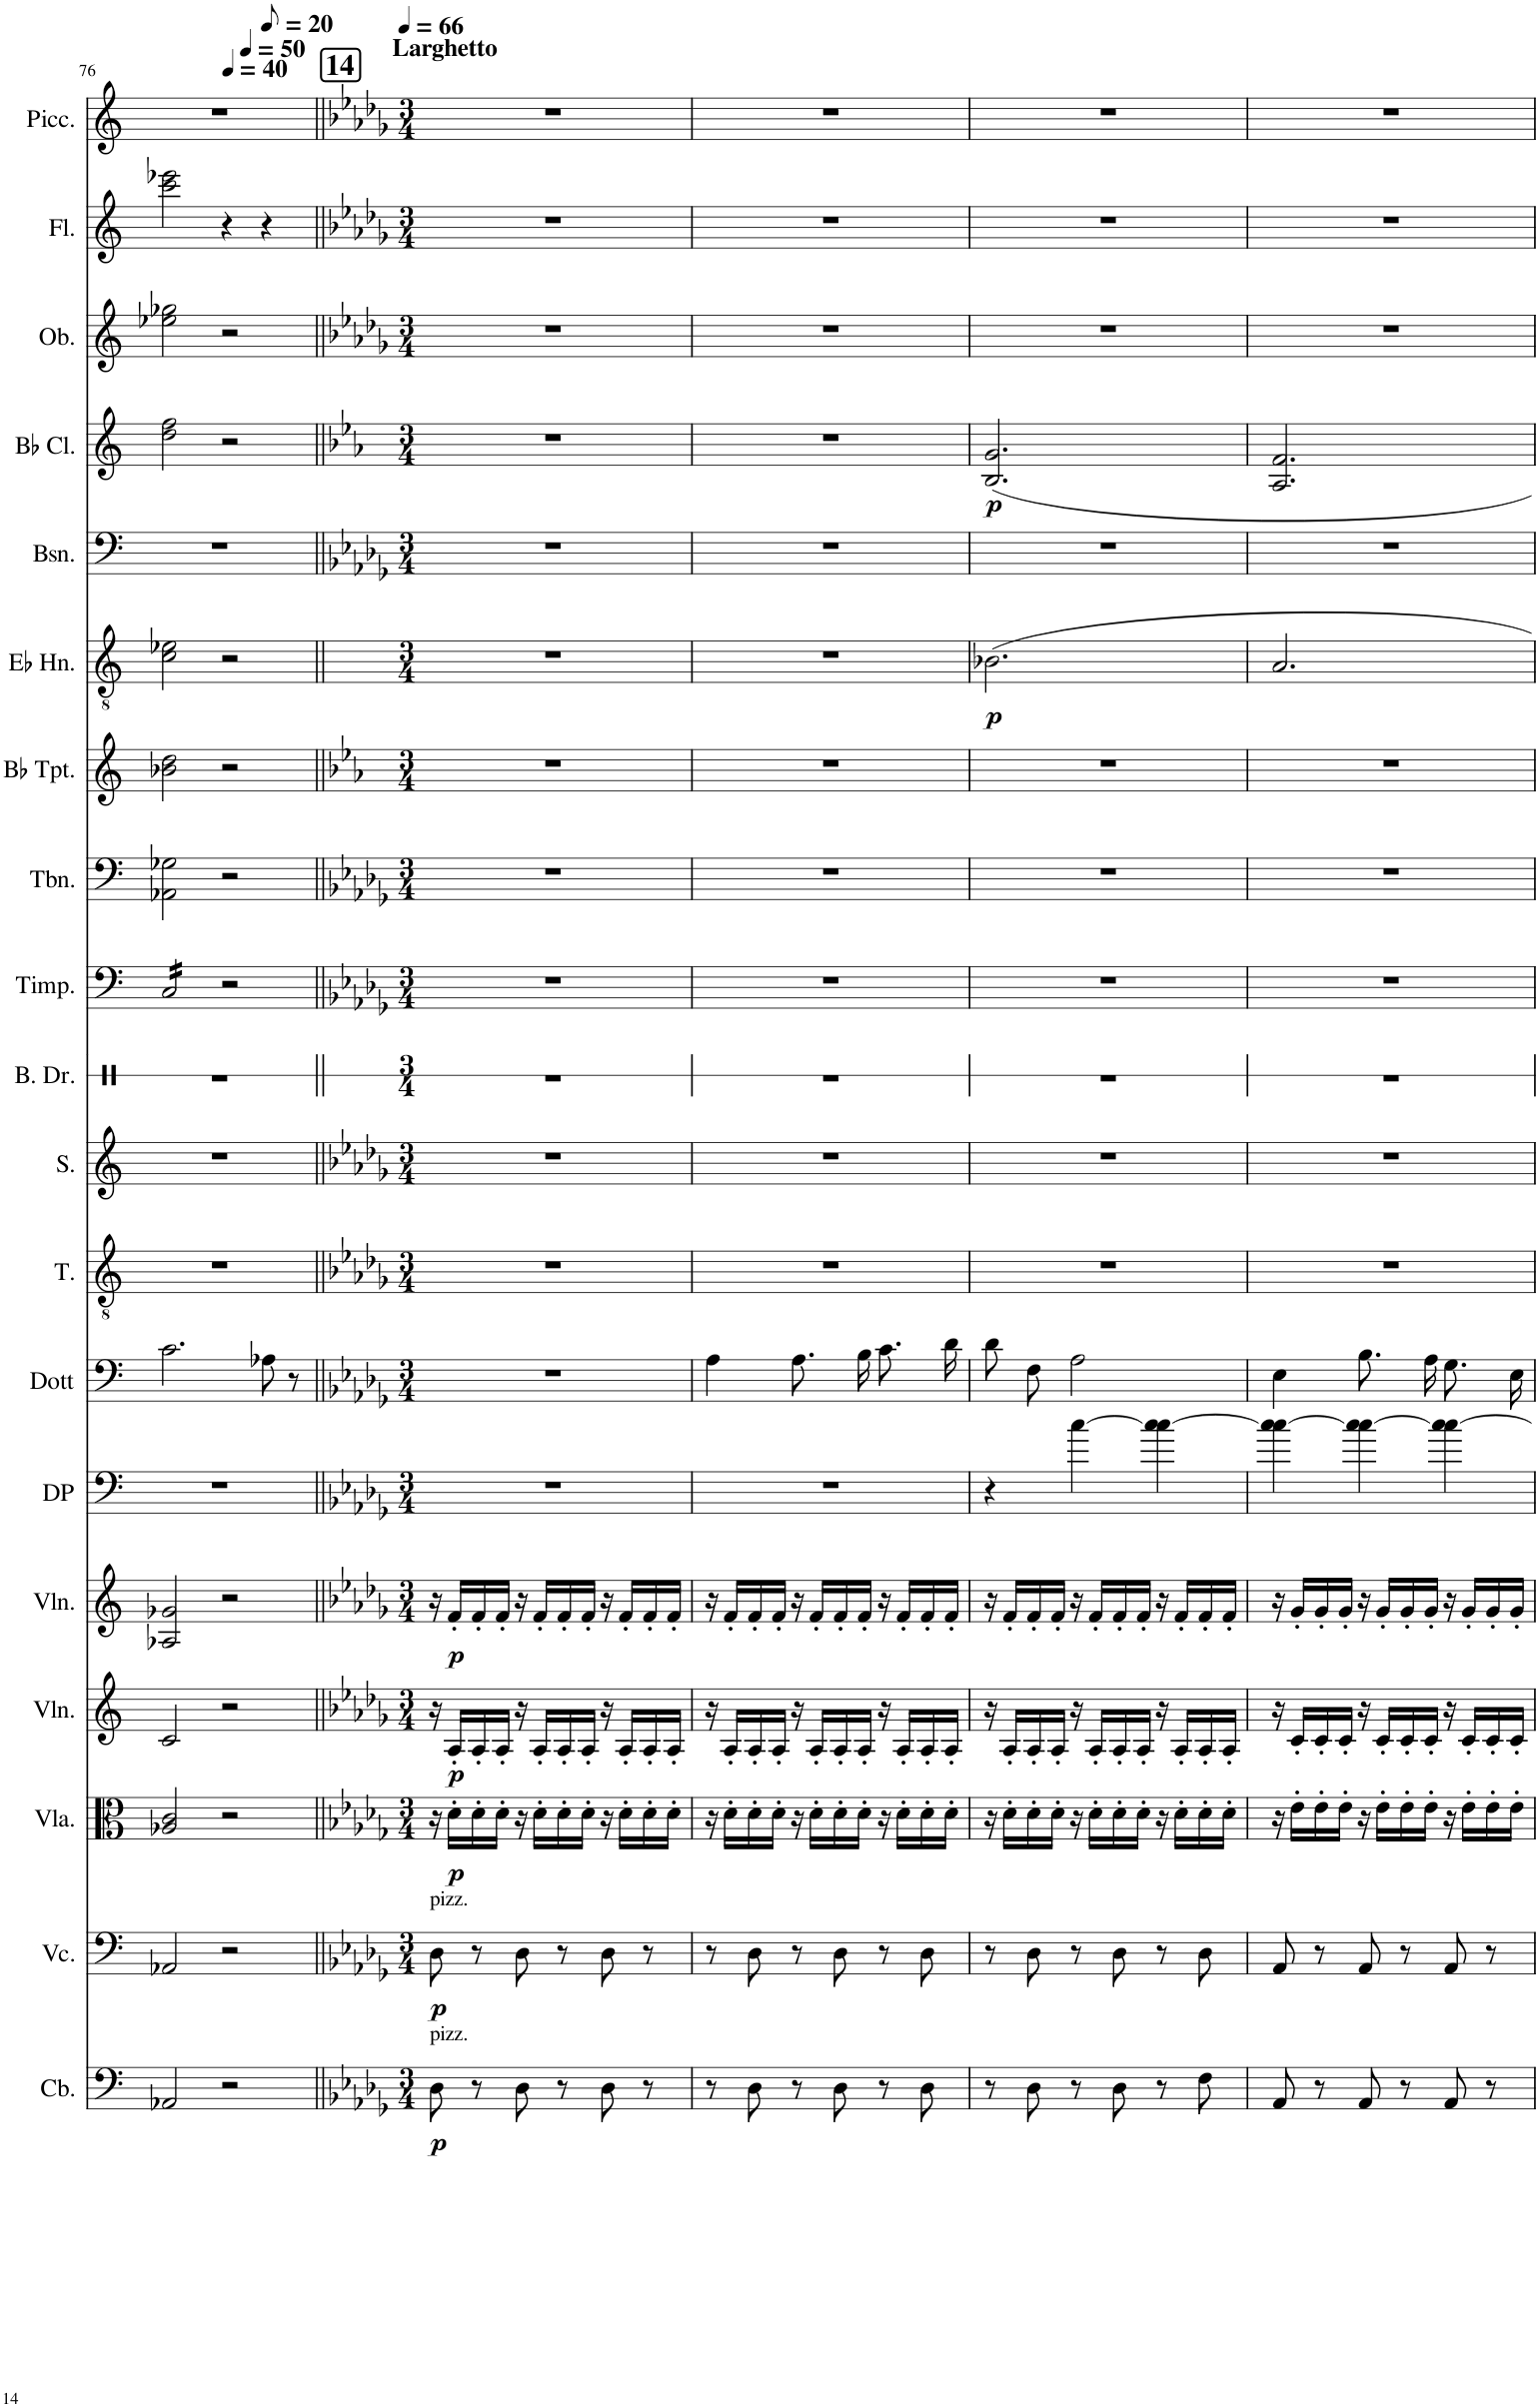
**kern	**dynam	**kern	**dynam	**kern	**dynam	**kern	**dynam	**kern	**dynam	**kern	**kern	**kern	**kern	**kern	**kern	**kern	**kern	**kern	**dynam	**kern	**kern	**dynam	**kern	**kern	**kern
*part19	*part19	*part18	*part18	*part17	*part17	*part16	*part16	*part15	*part15	*part14	*part13	*part12	*part11	*part10	*part9	*part8	*part7	*part6	*part6	*part5	*part4	*part4	*part3	*part2	*part1
*staff19	*staff19	*staff18	*staff18	*staff17	*staff17	*staff16	*staff16	*staff15	*staff15	*staff14	*staff13	*staff12	*staff11	*staff10	*staff9	*staff8	*staff7	*staff6	*staff6	*staff5	*staff4	*staff4	*staff3	*staff2	*staff1
*I"Contrabass	*	*I"Violoncello	*	*I"Viola	*	*I"Violin	*	*I"Violin	*	*I"Don Pasqule	*I"Dottore Malatesta	*I"Tenor	*I"Soprano	*I"Bass Drum	*I"Timpani	*I"Trombone	*I"C Trumpet	*I"Horn in C	*	*I"Bassoon	*I"C Clarinet	*	*I"Oboe	*I"Flute	*I"Piccolo
*I'Cb.	*	*I'Vc.	*	*I'Vla.	*	*I'Vln.	*	*I'Vln.	*	*I'DP	*I'Dott	*I'T.	*I'S.	*I'B. Dr.	*I'Timp.	*I'Tbn.	*I'C Tpt.	*	*	*I'Bsn.	*I'C Cl.	*	*I'Ob.	*I'Fl.	*I'Picc.
!!LO:PB:g=z
*clefF4	*	*clefF4	*	*clefC3	*	*clefG2	*	*clefG2	*	*clefF4	*clefF4	*clefGv2	*clefG2	*clefX	*clefF4	*clefF4	*clefG2	*clefGv2	*	*clefF4	*clefG2	*	*clefG2	*clefG2	*clefG2
*Trd7c12	*	*	*	*	*	*	*	*	*	*	*	*	*	*	*	*	*Trd1c2	*Trd5c9	*	*	*Trd1c2	*	*	*	*Trd-7c-12
*k[]	*	*k[]	*	*k[]	*	*k[]	*	*k[]	*	*k[]	*k[]	*k[]	*k[]	*k[]	*k[]	*k[]	*k[]	*k[]	*	*k[]	*k[]	*	*k[]	*k[]	*k[]
*M4/4	*	*M4/4	*	*M4/4	*	*M4/4	*	*M4/4	*	*M4/4	*M4/4	*M4/4	*M4/4	*M4/4	*M4/4	*M4/4	*M4/4	*M4/4	*	*M4/4	*M4/4	*	*M4/4	*M4/4	*M4/4
=76	=76	=76	=76	=76	=76	=76	=76	=76	=76	=76	=76	=76	=76	=76	=76	=76	=76	=76	=76	=76	=76	=76	=76	=76	=76
*	*	*	*	*	*	*	*	*	*	*	*	*	*	*	*	*	*	*	*	*	*	*	*	*	*^
*	*	*	*	*	*	*	*	*	*	*	*	*	*	*	*	*	*	*	*	*	*	*	*	*	*	*^
*	*	*	*	*	*	*	*	*	*	*	*	*	*	*	*	*	*	*	*	*	*	*	*	*	*	*	*^
*	*	*	*	*	*	*	*	*	*	*	*	*	*	*	*tremolo	*	*	*	*	*	*	*	*	*	*	*	*	*
2AA-X/	.	2AA-X/	.	2A-X/ 2c/	.	2c/	.	2A-X/ 2g-X/	.	1r	2.c\	1r	1r	1r	16C/LL	2AA-X\ 2G-X\	2b-X\ 2dd\	2c\ 2e-X\	.	1r	2dd\ 2ff\	.	2ee-X\ 2gg-X\	2ccc\ 2eee-X\	1r	2ryy	2.ryy	2..ryy
.	.	.	.	.	.	.	.	.	.	.	.	.	.	.	16C/	.	.	.	.	.	.	.	.	.	.	.	.	.
.	.	.	.	.	.	.	.	.	.	.	.	.	.	.	16C/	.	.	.	.	.	.	.	.	.	.	.	.	.
.	.	.	.	.	.	.	.	.	.	.	.	.	.	.	16C/	.	.	.	.	.	.	.	.	.	.	.	.	.
.	.	.	.	.	.	.	.	.	.	.	.	.	.	.	16C/	.	.	.	.	.	.	.	.	.	.	.	.	.
.	.	.	.	.	.	.	.	.	.	.	.	.	.	.	16C/	.	.	.	.	.	.	.	.	.	.	.	.	.
.	.	.	.	.	.	.	.	.	.	.	.	.	.	.	16C/	.	.	.	.	.	.	.	.	.	.	.	.	.
.	.	.	.	.	.	.	.	.	.	.	.	.	.	.	16C/JJ	.	.	.	.	.	.	.	.	.	.	.	.	.
*	*	*	*	*	*	*	*	*	*	*	*	*	*	*	*Xtremolo	*	*	*	*	*	*	*	*	*	*	*	*	*
*	*	*	*	*	*	*	*	*	*	*	*	*	*	*	*	*	*	*	*	*	*	*	*	*	*MM40	*	*	*
2r	.	2r	.	2r	.	2r	.	2r	.	.	.	.	.	.	2r	2r	2r	2r	.	.	2r	.	2r	4r	.	2ryy	.	.
*	*	*	*	*	*	*	*	*	*	*	*	*	*	*	*	*	*	*	*	*	*	*	*	*	*MM50	*	*	*
.	.	.	.	.	.	.	.	.	.	.	8A-X\	.	.	.	.	.	.	.	.	.	.	.	.	4r	.	.	4ryy	.
*	*	*	*	*	*	*	*	*	*	*	*	*	*	*	*	*	*	*	*	*	*	*	*	*	*MM10	*	*	*
.	.	.	.	.	.	.	.	.	.	.	8r	.	.	.	.	.	.	.	.	.	.	.	.	.	.	.	.	8ryy
*	*	*	*	*	*	*	*	*	*	*	*	*	*	*	*	*	*	*	*	*	*	*	*	*	*v	*v	*v	*v
=77||	=77||	=77||	=77||	=77||	=77||	=77||	=77||	=77||	=77||	=77||	=77||	=77||	=77||	=77||	=77||	=77||	=77||	=77||	=77||	=77||	=77||	=77||	=77||	=77||	=77||
!!LO:REH:place=s1:a:B:cj:fs=14:t=14
*k[b-e-a-d-g-]	*	*k[b-e-a-d-g-]	*	*k[b-e-a-d-g-]	*	*k[b-e-a-d-g-]	*	*k[b-e-a-d-g-]	*	*k[b-e-a-d-g-]	*k[b-e-a-d-g-]	*k[b-e-a-d-g-]	*k[b-e-a-d-g-]	*	*k[b-e-a-d-g-]	*k[b-e-a-d-g-]	*k[b-e-a-]	*	*	*k[b-e-a-d-g-]	*k[b-e-a-]	*	*k[b-e-a-d-g-]	*k[b-e-a-d-g-]	*k[b-e-a-d-g-]
*M3/4	*	*M3/4	*	*M3/4	*	*M3/4	*	*M3/4	*	*M3/4	*M3/4	*M3/4	*M3/4	*M3/4	*M3/4	*M3/4	*M3/4	*M3/4	*	*M3/4	*M3/4	*	*M3/4	*M3/4	*M3/4
*	*	*	*	*	*	*	*	*	*	*	*	*	*	*	*	*	*	*	*	*	*	*	*	*	*MM66
*	*	*	*	*	*	*	*	*	*	*	*	*	*	*	*	*	*	*	*	*	*	*	*	*	*^
*	*	*	*	*	*	*	*	*	*	*	*	*	*	*	*	*	*	*	*	*	*	*	*	*	*	*^
*	*	*	*	*	*	*	*	*	*	*	*	*	*	*	*	*	*	*	*	*	*	*	*	*	*	*	*^
!	!	!	!	!	!	!	!	!	!	!	!	!	!	!	!	!	!	!	!	!	!	!	!	!	!LO:TX:a:B:t=Larghetto	!	!	!
!	!	!LO:TX:a:t=pizz.	!	!	!	!	!	!	!	!	!	!	!	!	!	!	!	!	!	!	!	!	!	!	!	!	!	!
!LO:TX:a:t=pizz.	!	!	!	!	!	!	!	!	!	!	!	!	!	!	!	!	!	!	!	!	!	!	!	!	!	!	!	!
!	!LO:DY:b	!	!LO:DY:b	!	!	!	!	!	!	!	!	!	!	!	!	!	!	!	!	!	!	!	!	!	!	!	!	!
*	*	*	*	*	*	*	*	*	*	*	*	*	*	*	*	*	*	*	*	*	*	*	*	*	*v	*v	*v	*v
8D-\	p	8D-\	p	16r	.	16r	.	16r	.	2.r	2.r	2.r	2.r	2.r	2.r	2.r	2.r	2.r	.	2.r	2.r	.	2.r	2.r	2.r
!	!	!	!	!	!LO:DY:b	!	!LO:DY:b	!	!LO:DY:b	!	!	!	!	!	!	!	!	!	!	!	!	!	!	!	!
.	.	.	.	16d-'\LL	p	16A-'/LL	p	16f'/LL	p	.	.	.	.	.	.	.	.	.	.	.	.	.	.	.	.
8r	.	8r	.	16d-'\	.	16A-'/	.	16f'/	.	.	.	.	.	.	.	.	.	.	.	.	.	.	.	.	.
.	.	.	.	16d-'\JJ	.	16A-'/JJ	.	16f'/JJ	.	.	.	.	.	.	.	.	.	.	.	.	.	.	.	.	.
8D-\	.	8D-\	.	16r	.	16r	.	16r	.	.	.	.	.	.	.	.	.	.	.	.	.	.	.	.	.
.	.	.	.	16d-'\LL	.	16A-'/LL	.	16f'/LL	.	.	.	.	.	.	.	.	.	.	.	.	.	.	.	.	.
8r	.	8r	.	16d-'\	.	16A-'/	.	16f'/	.	.	.	.	.	.	.	.	.	.	.	.	.	.	.	.	.
.	.	.	.	16d-'\JJ	.	16A-'/JJ	.	16f'/JJ	.	.	.	.	.	.	.	.	.	.	.	.	.	.	.	.	.
8D-\	.	8D-\	.	16r	.	16r	.	16r	.	.	.	.	.	.	.	.	.	.	.	.	.	.	.	.	.
.	.	.	.	16d-'\LL	.	16A-'/LL	.	16f'/LL	.	.	.	.	.	.	.	.	.	.	.	.	.	.	.	.	.
8r	.	8r	.	16d-'\	.	16A-'/	.	16f'/	.	.	.	.	.	.	.	.	.	.	.	.	.	.	.	.	.
.	.	.	.	16d-'\JJ	.	16A-'/JJ	.	16f'/JJ	.	.	.	.	.	.	.	.	.	.	.	.	.	.	.	.	.
=78	=78	=78	=78	=78	=78	=78	=78	=78	=78	=78	=78	=78	=78	=78	=78	=78	=78	=78	=78	=78	=78	=78	=78	=78	=78
8r	.	8r	.	16r	.	16r	.	16r	.	2.r	4A-\	2.r	2.r	2.r	2.r	2.r	2.r	2.r	.	2.r	2.r	.	2.r	2.r	2.r
.	.	.	.	16d-'\LL	.	16A-'/LL	.	16f'/LL	.	.	.	.	.	.	.	.	.	.	.	.	.	.	.	.	.
8D-\	.	8D-\	.	16d-'\	.	16A-'/	.	16f'/	.	.	.	.	.	.	.	.	.	.	.	.	.	.	.	.	.
.	.	.	.	16d-'\JJ	.	16A-'/JJ	.	16f'/JJ	.	.	.	.	.	.	.	.	.	.	.	.	.	.	.	.	.
8r	.	8r	.	16r	.	16r	.	16r	.	.	8.A-\L	.	.	.	.	.	.	.	.	.	.	.	.	.	.
.	.	.	.	16d-'\LL	.	16A-'/LL	.	16f'/LL	.	.	.	.	.	.	.	.	.	.	.	.	.	.	.	.	.
8D-\	.	8D-\	.	16d-'\	.	16A-'/	.	16f'/	.	.	.	.	.	.	.	.	.	.	.	.	.	.	.	.	.
.	.	.	.	16d-'\JJ	.	16A-'/JJ	.	16f'/JJ	.	.	16B-\Jk	.	.	.	.	.	.	.	.	.	.	.	.	.	.
8r	.	8r	.	16r	.	16r	.	16r	.	.	8.c\L	.	.	.	.	.	.	.	.	.	.	.	.	.	.
.	.	.	.	16d-'\LL	.	16A-'/LL	.	16f'/LL	.	.	.	.	.	.	.	.	.	.	.	.	.	.	.	.	.
8D-\	.	8D-\	.	16d-'\	.	16A-'/	.	16f'/	.	.	.	.	.	.	.	.	.	.	.	.	.	.	.	.	.
.	.	.	.	16d-'\JJ	.	16A-'/JJ	.	16f'/JJ	.	.	16d-\Jk	.	.	.	.	.	.	.	.	.	.	.	.	.	.
=79	=79	=79	=79	=79	=79	=79	=79	=79	=79	=79	=79	=79	=79	=79	=79	=79	=79	=79	=79	=79	=79	=79	=79	=79	=79
!	!	!	!	!	!	!	!	!	!	!	!	!	!	!	!	!	!	!	!LO:DY:b	!	!	!LO:DY:b	!	!	!
8r	.	8r	.	16r	.	16r	.	16r	.	4r	8d-\L	2.r	2.r	2.r	2.r	2.r	2.r	2.B-X\	p	2.r	2.B-/ 2.g/	p	2.r	2.r	2.r
.	.	.	.	16d-'\LL	.	16A-'/LL	.	16f'/LL	.	.	.	.	.	.	.	.	.	.	.	.	.	.	.	.	.
8D-\	.	8D-\	.	16d-'\	.	16A-'/	.	16f'/	.	.	8F\J	.	.	.	.	.	.	.	.	.	.	.	.	.	.
.	.	.	.	16d-'\JJ	.	16A-'/JJ	.	16f'/JJ	.	.	.	.	.	.	.	.	.	.	.	.	.	.	.	.	.
8r	.	8r	.	16r	.	16r	.	16r	.	[4cc\	2A-\	.	.	.	.	.	.	.	.	.	.	.	.	.	.
.	.	.	.	16d-'\LL	.	16A-'/LL	.	16f'/LL	.	.	.	.	.	.	.	.	.	.	.	.	.	.	.	.	.
8D-\	.	8D-\	.	16d-'\	.	16A-'/	.	16f'/	.	.	.	.	.	.	.	.	.	.	.	.	.	.	.	.	.
.	.	.	.	16d-'\JJ	.	16A-'/JJ	.	16f'/JJ	.	.	.	.	.	.	.	.	.	.	.	.	.	.	.	.	.
8r	.	8r	.	16r	.	16r	.	16r	.	4cc\_ 4cc\	.	.	.	.	.	.	.	.	.	.	.	.	.	.	.
.	.	.	.	16d-'\LL	.	16A-'/LL	.	16f'/LL	.	.	.	.	.	.	.	.	.	.	.	.	.	.	.	.	.
8F\	.	8D-\	.	16d-'\	.	16A-'/	.	16f'/	.	.	.	.	.	.	.	.	.	.	.	.	.	.	.	.	.
.	.	.	.	16d-'\JJ	.	16A-'/JJ	.	16f'/JJ	.	.	.	.	.	.	.	.	.	.	.	.	.	.	.	.	.
=80	=80	=80	=80	=80	=80	=80	=80	=80	=80	=80	=80	=80	=80	=80	=80	=80	=80	=80	=80	=80	=80	=80	=80	=80	=80
8AA-/	.	8AA-/	.	16r	.	16r	.	16r	.	4cc\_ 4cc\	4E-\	2.r	2.r	2.r	2.r	2.r	2.r	2.A/	.	2.r	2.A-/ 2.f/	.	2.r	2.r	2.r
.	.	.	.	16e-'\LL	.	16c'/LL	.	16g-'/LL	.	.	.	.	.	.	.	.	.	.	.	.	.	.	.	.	.
8r	.	8r	.	16e-'\	.	16c'/	.	16g-'/	.	.	.	.	.	.	.	.	.	.	.	.	.	.	.	.	.
.	.	.	.	16e-'\JJ	.	16c'/JJ	.	16g-'/JJ	.	.	.	.	.	.	.	.	.	.	.	.	.	.	.	.	.
8AA-/	.	8AA-/	.	16r	.	16r	.	16r	.	4cc\_ 4cc\	8.B-\L	.	.	.	.	.	.	.	.	.	.	.	.	.	.
.	.	.	.	16e-'\LL	.	16c'/LL	.	16g-'/LL	.	.	.	.	.	.	.	.	.	.	.	.	.	.	.	.	.
8r	.	8r	.	16e-'\	.	16c'/	.	16g-'/	.	.	.	.	.	.	.	.	.	.	.	.	.	.	.	.	.
.	.	.	.	16e-'\JJ	.	16c'/JJ	.	16g-'/JJ	.	.	16A-\Jk	.	.	.	.	.	.	.	.	.	.	.	.	.	.
8AA-/	.	8AA-/	.	16r	.	16r	.	16r	.	4cc\_ 4cc\	8.G-\L	.	.	.	.	.	.	.	.	.	.	.	.	.	.
.	.	.	.	16e-'\LL	.	16c'/LL	.	16g-'/LL	.	.	.	.	.	.	.	.	.	.	.	.	.	.	.	.	.
8r	.	8r	.	16e-'\	.	16c'/	.	16g-'/	.	.	.	.	.	.	.	.	.	.	.	.	.	.	.	.	.
.	.	.	.	16e-'\JJ	.	16c'/JJ	.	16g-'/JJ	.	.	16E-\Jk	.	.	.	.	.	.	.	.	.	.	.	.	.	.
=	=	=	=	=	=	=	=	=	=	=	=	=	=	=	=	=	=	=	=	=	=	=	=	=	=
*-	*-	*-	*-	*-	*-	*-	*-	*-	*-	*-	*-	*-	*-	*-	*-	*-	*-	*-	*-	*-	*-	*-	*-	*-	*-
